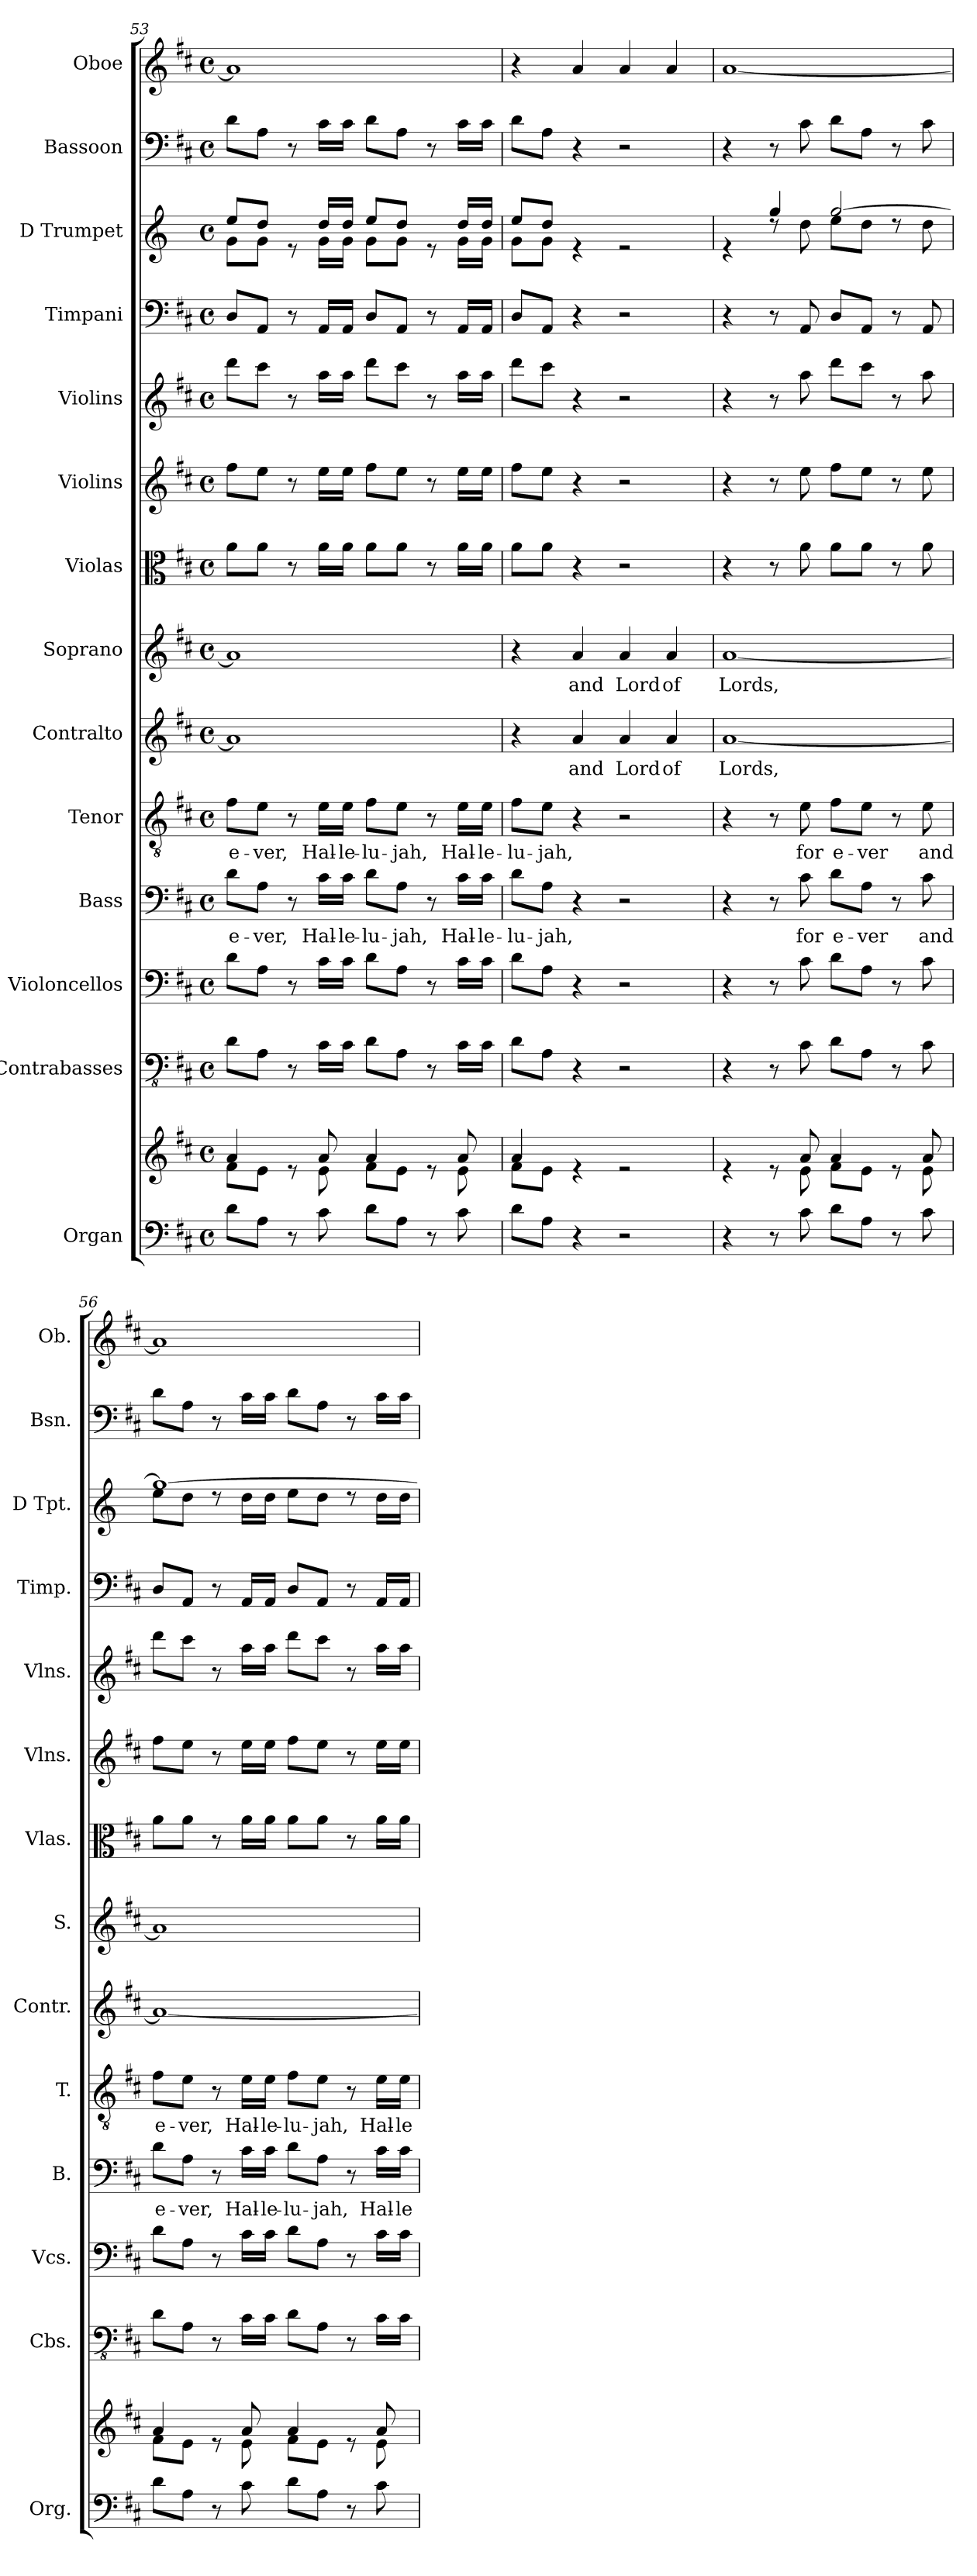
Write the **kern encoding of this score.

**kern	**kern	**kern	**kern	**kern	**text	**kern	**text	**kern	**text	**kern	**text	**kern	**kern	**kern	**kern	**kern	**kern	**kern
*part14	*part14	*part13	*part12	*part11	*part11	*part10	*part10	*part9	*part9	*part8	*part8	*part7	*part6	*part5	*part4	*part3	*part2	*part1
*staff15	*staff14	*staff13	*staff12	*staff11	*staff11	*staff10	*staff10	*staff9	*staff9	*staff8	*staff8	*staff7	*staff6	*staff5	*staff4	*staff3	*staff2	*staff1
*I"Organ	*	*I"Contrabasses	*I"Violoncellos	*I"Bass	*	*I"Tenor	*	*I"Contralto	*	*I"Soprano	*	*I"Violas	*I"Violins	*I"Violins	*I"Timpani	*I"D Trumpet	*I"Bassoon	*I"Oboe
*I'Org.	*	*I'Cbs.	*I'Vcs.	*I'B.	*	*I'T.	*	*I'Contr.	*	*I'S.	*	*I'Vlas.	*I'Vlns.	*I'Vlns.	*I'Timp.	*I'D Tpt.	*I'Bsn.	*I'Ob.
*clefF4	*clefG2	*clefFv4	*clefF4	*clefF4	*	*clefGv2	*	*clefG2	*	*clefG2	*	*clefC3	*clefG2	*clefG2	*clefF4	*clefG2	*clefF4	*clefG2
*	*	*	*	*	*	*	*	*	*	*	*	*	*	*	*	*ITrd-1c-2	*	*
*k[f#c#]	*k[f#c#]	*k[f#c#]	*k[f#c#]	*k[f#c#]	*	*k[f#c#]	*	*k[f#c#]	*	*k[f#c#]	*	*k[f#c#]	*k[f#c#]	*k[f#c#]	*k[f#c#]	*k[f#c#]	*k[f#c#]	*k[f#c#]
*M4/4	*M4/4	*M4/4	*M4/4	*M4/4	*	*M4/4	*	*M4/4	*	*M4/4	*	*M4/4	*M4/4	*M4/4	*M4/4	*M4/4	*M4/4	*M4/4
*met(c)	*met(c)	*met(c)	*met(c)	*met(c)	*	*met(c)	*	*met(c)	*	*met(c)	*	*met(c)	*met(c)	*met(c)	*met(c)	*met(c)	*met(c)	*met(c)
=53	=53	=53	=53	=53	=53	=53	=53	=53	=53	=53	=53	=53	=53	=53	=53	=53	=53	=53
*	*^	*	*	*	*	*	*	*	*	*	*	*	*	*	*	*^	*	*
8d\L	4a/	8f#\L	8D\L	8d\L	8d\L	e-	8f#\L	e-	1a]	.	1a]	.	8a\L	8ff#\L	8ddd\L	8D/L	8ff#/L	8a\L	8d\L	1a]
8A\J	.	8e\J	8AA\J	8A\J	8A\J	-ver,	8e\J	-ver,	.	.	.	.	8a\J	8ee\J	8ccc#\J	8AA/J	8ee/J	8a\J	8A\J	.
8r	8re	8ryy	8r	8r	8r	.	8r	.	.	.	.	.	8r	8r	8r	8r	8re	8ryy	8r	.
8c#\	8a/	8e\	16C#\LL	16c#\LL	16c#\LL	Hal-	16e\LL	Hal-	.	.	.	.	16a\LL	16ee\LL	16aa\LL	16AA/LL	16ee/LL	16a\LL	16c#\LL	.
.	.	.	16C#\JJ	16c#\JJ	16c#\JJ	-le-	16e\JJ	-le-	.	.	.	.	16a\JJ	16ee\JJ	16aa\JJ	16AA/JJ	16ee/JJ	16a\JJ	16c#\JJ	.
8d\L	4a/	8f#\L	8D\L	8d\L	8d\L	-lu-	8f#\L	-lu-	.	.	.	.	8a\L	8ff#\L	8ddd\L	8D/L	8ff#/L	8a\L	8d\L	.
8A\J	.	8e\J	8AA\J	8A\J	8A\J	-jah,	8e\J	-jah,	.	.	.	.	8a\J	8ee\J	8ccc#\J	8AA/J	8ee/J	8a\J	8A\J	.
8r	8re	8ryy	8r	8r	8r	.	8r	.	.	.	.	.	8r	8r	8r	8r	8re	8ryy	8r	.
8c#\	8a/	8e\	16C#\LL	16c#\LL	16c#\LL	Hal-	16e\LL	Hal-	.	.	.	.	16a\LL	16ee\LL	16aa\LL	16AA/LL	16ee/LL	16a\LL	16c#\LL	.
.	.	.	16C#\JJ	16c#\JJ	16c#\JJ	-le-	16e\JJ	-le-	.	.	.	.	16a\JJ	16ee\JJ	16aa\JJ	16AA/JJ	16ee/JJ	16a\JJ	16c#\JJ	.
!!LO:PB:g=z
=54	=54	=54	=54	=54	=54	=54	=54	=54	=54	=54	=54	=54	=54	=54	=54	=54	=54	=54	=54	=54
8d\L	4a/	8f#\L	8D\L	8d\L	8d\L	-lu-	8f#\L	-lu-	4r	.	4r	.	8a\L	8ff#\L	8ddd\L	8D/L	8ff#/L	8a\L	8d\L	4r
8A\J	.	8e\J	8AA\J	8A\J	8A\J	-jah,	8e\J	-jah,	.	.	.	.	8a\J	8ee\J	8ccc#\J	8AA/J	8ee/J	8a\J	8A\J	.
4r	4re	2.ryy	4r	4r	4r	.	4r	.	4a/	and	4a/	and	4r	4r	4r	4r	4re	2.ryy	4r	4a/
2r	2re	.	2r	2r	2r	.	2r	.	4a/	Lord	4a/	Lord	2r	2r	2r	2r	2re	.	2r	4a/
.	.	.	.	.	.	.	.	.	4a/	of	4a/	of	.	.	.	.	.	.	.	4a/
=55	=55	=55	=55	=55	=55	=55	=55	=55	=55	=55	=55	=55	=55	=55	=55	=55	=55	=55	=55	=55
4r	4re	4.ryy	4r	4r	4r	.	4r	.	[1a	Lords,	[1a	Lords,	4r	4r	4r	4r	4re	4ryy	4r	[1a
8r	8re	.	8r	8r	8r	.	8r	.	.	.	.	.	8r	8r	8r	8r	4aa/	8rdd	8r	.
8c#\	8a/	8e\	8C#\	8c#\	8c#\	for	8e\	for	.	.	.	.	8a\	8ee\	8aa\	8AA/	.	8ee\	8c#\	.
8d\L	4a/	8f#\L	8D\L	8d\L	8d\L	e-	8f#\L	e-	.	.	.	.	8a\L	8ff#\L	8ddd\L	8D/L	[2aa/	8ff#\L	8d\L	.
8A\J	.	8e\J	8AA\J	8A\J	8A\J	-ver	8e\J	-ver	.	.	.	.	8a\J	8ee\J	8ccc#\J	8AA/J	.	8ee\J	8A\J	.
8r	8re	8ryy	8r	8r	8r	.	8r	.	.	.	.	.	8r	8r	8r	8r	.	8rdd	8r	.
8c#\	8a/	8e\	8C#\	8c#\	8c#\	and	8e\	and	.	.	.	.	8a\	8ee\	8aa\	8AA/	.	8ee\	8c#\	.
=56	=56	=56	=56	=56	=56	=56	=56	=56	=56	=56	=56	=56	=56	=56	=56	=56	=56	=56	=56	=56
8d\L	4a/	8f#\L	8D\L	8d\L	8d\L	e-	8f#\L	e-	1a_	.	1a]	.	8a\L	8ff#\L	8ddd\L	8D/L	1aa_	8ff#\L	8d\L	1a]
8A\J	.	8e\J	8AA\J	8A\J	8A\J	-ver,	8e\J	-ver,	.	.	.	.	8a\J	8ee\J	8ccc#\J	8AA/J	.	8ee\J	8A\J	.
8r	8re	8ryy	8r	8r	8r	.	8r	.	.	.	.	.	8r	8r	8r	8r	.	8rdd	8r	.
8c#\	8a/	8e\	16C#\LL	16c#\LL	16c#\LL	Hal-	16e\LL	Hal-	.	.	.	.	16a\LL	16ee\LL	16aa\LL	16AA/LL	.	16ee\LL	16c#\LL	.
.	.	.	16C#\JJ	16c#\JJ	16c#\JJ	-le-	16e\JJ	-le-	.	.	.	.	16a\JJ	16ee\JJ	16aa\JJ	16AA/JJ	.	16ee\JJ	16c#\JJ	.
8d\L	4a/	8f#\L	8D\L	8d\L	8d\L	-lu-	8f#\L	-lu-	.	.	.	.	8a\L	8ff#\L	8ddd\L	8D/L	.	8ff#\L	8d\L	.
8A\J	.	8e\J	8AA\J	8A\J	8A\J	-jah,	8e\J	-jah,	.	.	.	.	8a\J	8ee\J	8ccc#\J	8AA/J	.	8ee\J	8A\J	.
8r	8re	8ryy	8r	8r	8r	.	8r	.	.	.	.	.	8r	8r	8r	8r	.	8rdd	8r	.
8c#\	8a/	8e\	16C#\LL	16c#\LL	16c#\LL	Hal-	16e\LL	Hal-	.	.	.	.	16a\LL	16ee\LL	16aa\LL	16AA/LL	.	16ee\LL	16c#\LL	.
.	.	.	16C#\JJ	16c#\JJ	16c#\JJ	-le-	16e\JJ	-le-	.	.	.	.	16a\JJ	16ee\JJ	16aa\JJ	16AA/JJ	.	16ee\JJ	16c#\JJ	.
*	*v	*v	*	*	*	*	*	*	*	*	*	*	*	*	*	*	*v	*v	*	*
=	=	=	=	=	=	=	=	=	=	=	=	=	=	=	=	=	=	=
*-	*-	*-	*-	*-	*-	*-	*-	*-	*-	*-	*-	*-	*-	*-	*-	*-	*-	*-
